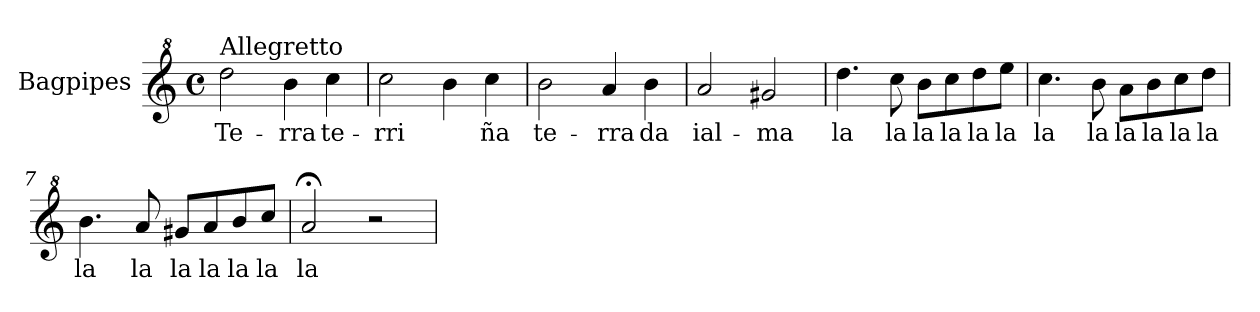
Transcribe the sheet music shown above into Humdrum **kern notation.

**kern	**text
*part1	*part1
*staff1	*staff1
*I"Bagpipes	*
*I'Bag	*
*clefG^2	*
*k[]	*
*C:	*
*M4/4	*
*met(c)	*
=1	=1
!LO:TX:a:t=Allegretto	!
2ddd\	Te-
4bb\	-rra
4ccc\	te-
=2	=2
2ccc\	-rri
4bb\	.
4ccc\	ña
=3	=3
2bb\	te-
4aa/	-rra
4bb\	da
=4	=4
2aa/	ial-
2gg#X/	-ma
=5	=5
4.ddd\	la
8ccc\	la
8bb\L	la
8ccc\	la
8ddd\	la
8eee\J	la
=6	=6
4.ccc\	la
8bb\	la
8aa\L	la
8bb\	la
8ccc\	la
8ddd\J	la
!!LO:LB:g=z
=7	=7
4.bb\	la
8aa/	la
8gg#X/L	la
8aa/	la
8bb/	la
8ccc/J	la
=8	=8
2aa;</	la
2r	.
=	=
*-	*-
